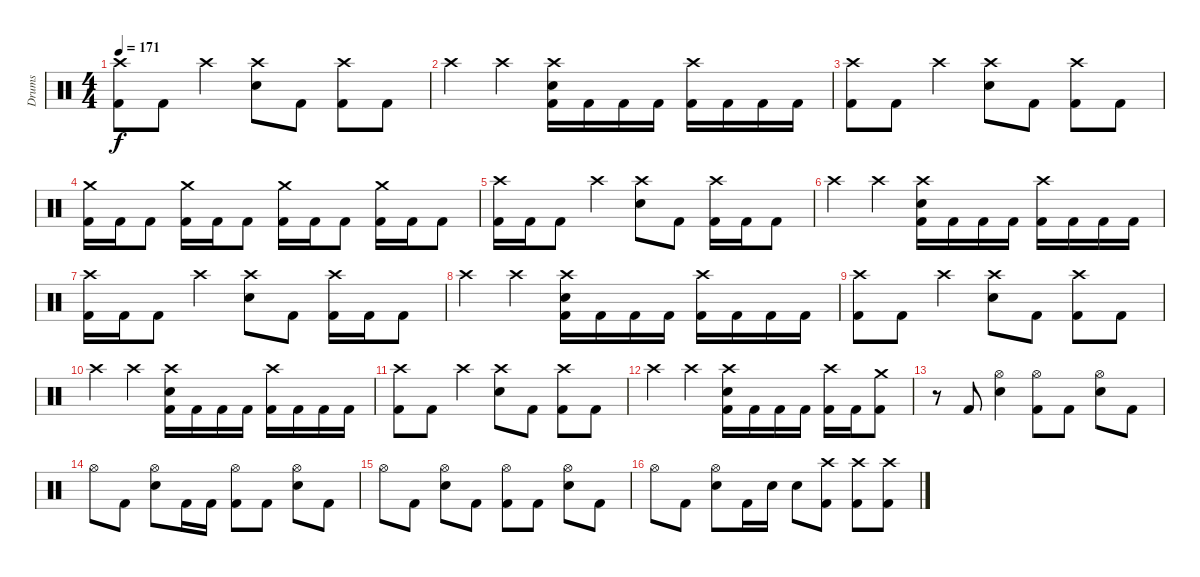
\track ("Drums" "Drums") {instrument percussion}
\staff {score}
\articulation defaults
\ts (4 4)
\tempo 171
\clef neutral
\ks c
("Crash high (hit)" "Kick (hit) 2").8{dy f} "Kick (hit) 2".8 "Crash high (hit)".4 ("Crash high (hit)" "Electric Snare (hit)").8 "Kick (hit) 2".8 ("Crash high (hit)" "Kick (hit) 2").8 "Kick (hit) 2".8 |
"Crash high (hit)".4 "Crash high (hit)".4 ("Crash high (hit)" "Electric Snare (hit)" "Kick (hit) 2").16 "Kick (hit) 2".16 "Kick (hit) 2".16 "Kick (hit) 2".16 ("Crash high (hit)" "Kick (hit) 2").16 "Kick (hit) 2".16 "Kick (hit) 2".16 "Kick (hit) 2".16 |
("Crash high (hit)" "Kick (hit) 2").8 "Kick (hit) 2".8 "Crash high (hit)".4 ("Crash high (hit)" "Electric Snare (hit)").8 "Kick (hit) 2".8 ("Crash high (hit)" "Kick (hit) 2").8 "Kick (hit) 2".8 |
("Crash medium (hit)" "Kick (hit) 2").16 "Kick (hit) 2".16 "Kick (hit) 2".8 ("Crash medium (hit)" "Kick (hit) 2").16 "Kick (hit) 2".16 "Kick (hit) 2".8 ("Crash medium (hit)" "Kick (hit) 2").16 "Kick (hit) 2".16 "Kick (hit) 2".8 ("Crash medium (hit)" "Kick (hit) 2").16 "Kick (hit) 2".16 "Kick (hit) 2".8 |
("Crash high (hit)" "Kick (hit) 2").16 "Kick (hit) 2".16 "Kick (hit) 2".8 "Crash high (hit)".4 ("Crash high (hit)" "Electric Snare (hit)").8 "Kick (hit) 2".8 ("Crash high (hit)" "Kick (hit) 2").16 "Kick (hit) 2".16 "Kick (hit) 2".8 |
"Crash high (hit)".4 "Crash high (hit)".4 ("Crash high (hit)" "Electric Snare (hit)" "Kick (hit) 2").16 "Kick (hit) 2".16 "Kick (hit) 2".16 "Kick (hit) 2".16 ("Crash high (hit)" "Kick (hit) 2").16 "Kick (hit) 2".16 "Kick (hit) 2".16 "Kick (hit) 2".16 |
("Crash high (hit)" "Kick (hit) 2").16 "Kick (hit) 2".16 "Kick (hit) 2".8 "Crash high (hit)".4 ("Crash high (hit)" "Electric Snare (hit)").8 "Kick (hit) 2".8 ("Crash high (hit)" "Kick (hit) 2").16 "Kick (hit) 2".16 "Kick (hit) 2".8 |
"Crash high (hit)".4 "Crash high (hit)".4 ("Crash high (hit)" "Electric Snare (hit)" "Kick (hit) 2").16 "Kick (hit) 2".16 "Kick (hit) 2".16 "Kick (hit) 2".16 ("Crash high (hit)" "Kick (hit) 2").16 "Kick (hit) 2".16 "Kick (hit) 2".16 "Kick (hit) 2".16 |
("Crash high (hit)" "Kick (hit) 2").8 "Kick (hit) 2".8 "Crash high (hit)".4 ("Crash high (hit)" "Electric Snare (hit)").8 "Kick (hit) 2".8 ("Crash high (hit)" "Kick (hit) 2").8 "Kick (hit) 2".8 |
"Crash high (hit)".4 "Crash high (hit)".4 ("Crash high (hit)" "Electric Snare (hit)" "Kick (hit) 2").16 "Kick (hit) 2".16 "Kick (hit) 2".16 "Kick (hit) 2".16 ("Crash high (hit)" "Kick (hit) 2").16 "Kick (hit) 2".16 "Kick (hit) 2".16 "Kick (hit) 2".16 |
("Crash high (hit)" "Kick (hit) 2").8 "Kick (hit) 2".8 "Crash high (hit)".4 ("Crash high (hit)" "Electric Snare (hit)").8 "Kick (hit) 2".8 ("Crash high (hit)" "Kick (hit) 2").8 "Kick (hit) 2".8 |
"Crash high (hit)".4 "Crash high (hit)".4 ("Crash high (hit)" "Electric Snare (hit)" "Kick (hit) 2").16 "Kick (hit) 2".16 "Kick (hit) 2".16 "Kick (hit) 2".16 ("Crash high (hit)" "Kick (hit) 2").16 "Kick (hit) 2".16 ("Crash medium (hit)" "Kick (hit) 2").8 |
r.8 "Kick (hit) 2".8 ("Hi-Hat (open)" "Electric Snare (hit)").4 ("Hi-Hat (open)" "Kick (hit) 2").8 "Kick (hit) 2".8 ("Hi-Hat (open)" "Electric Snare (hit)").8 "Kick (hit) 2".8 |
"Hi-Hat (open)".8 "Kick (hit) 2".8 ("Hi-Hat (open)" "Electric Snare (hit)").8 "Kick (hit) 2".16 "Kick (hit) 2".16 ("Hi-Hat (open)" "Kick (hit) 2").8 "Kick (hit) 2".8 ("Hi-Hat (open)" "Electric Snare (hit)").8 "Kick (hit) 2".8 |
"Hi-Hat (open)".8 "Kick (hit) 2".8 ("Hi-Hat (open)" "Electric Snare (hit)").8 "Kick (hit) 2".8 ("Hi-Hat (open)" "Kick (hit) 2").8 "Kick (hit) 2".8 ("Hi-Hat (open)" "Electric Snare (hit)").8 "Kick (hit) 2".8 |
"Hi-Hat (open)".8 "Kick (hit) 2".8 ("Hi-Hat (open)" "Electric Snare (hit)").8 "Kick (hit) 2".16 "Electric Snare (hit)".16 "Electric Snare (hit)".8 ("Crash high (hit)" "Kick (hit) 2").8 ("Crash high (hit)" "Kick (hit) 2").8 ("Crash high (hit)" "Kick (hit) 2").8
